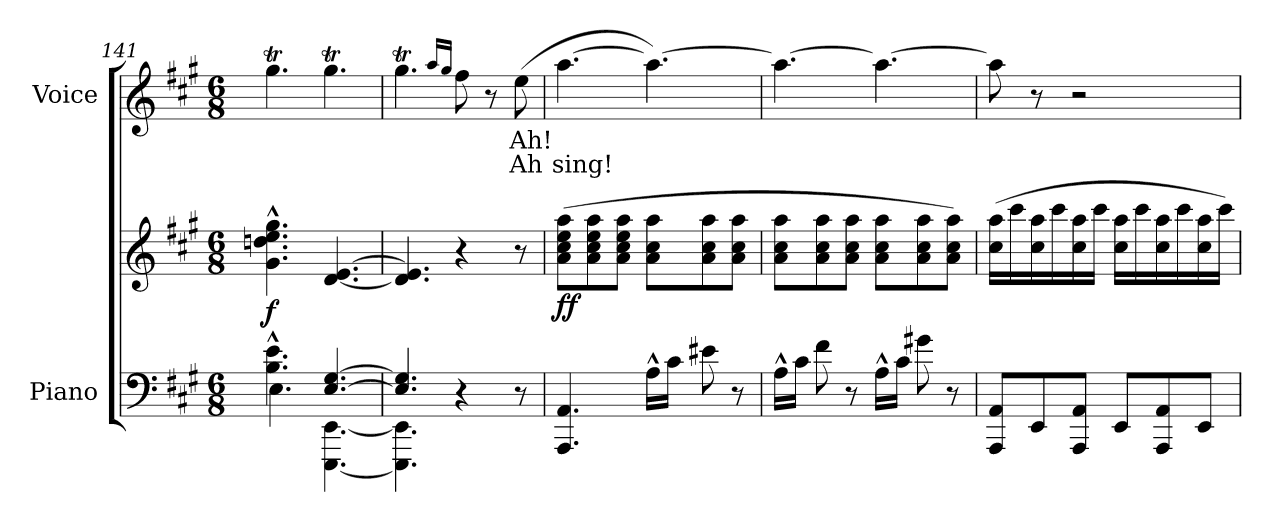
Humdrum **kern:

**kern	**kern	**dynam	**kern	**text	**text
*part2	*part2	*part2	*part1	*part1	*part1
*staff3	*staff2	*staff2/3	*staff1	*staff1	*staff1
*I"Piano	*	*	*I"Voice	*	*
*I'Pno	*	*	*	*	*
!!LO:LB:g=z
*clefF4	*clefG2	*	*clefG2	*	*
*k[f#c#g#]	*k[f#c#g#]	*	*k[f#c#g#]	*	*
*M6/8	*M6/8	*	*M6/8	*	*
=141	=141	=141	=141	=141	=141
*^	*	*	*	*	*
!	!	!	!LO:DY:b	!	!	!
4.B\^^ 4.e\^^	4.E\	4.g#\^^ 4.ddn\^^ 4.ee\^^ 4.gg#\^^	f	4.gg#t\	.	.
[>4.E/ [4.G#/	[4.EEE\ [4.EE\	[4.d/ [4.e/	.	4.gg#t\	.	.
=142	=142	=142	=142	=142	=142	=142
4.E/] 4.G#/]	4.EEE\] 4.EE\]	4.d/] 4.e/]	.	4.gg#t\	.	.
.	.	.	.	16qaa/LL	.	.
.	.	.	.	16qgg#/JJ	.	.
4r	4.ryy	4r	.	8ff#\	.	.
.	.	.	.	8r	.	.
!	!	!	!	!	!LO:LY:b	!LO:LY:b
8r	.	8r	.	(8ee\	Ah!	Ah
*v	*v	*	*	*	*	*
=143	=143	=143	=143	=143	=143
!	!	!LO:DY:b	!	!	!LO:LY:b
4.AAA/ 4.AA/	(8a\ 8cc#\ 8ee\ 8aa\L	ff	[4.aa\	.	sing!
.	8a\ 8cc#\ 8ee\ 8aa\	.	.	.	.
.	8a\ 8cc#\ 8ee\ 8aa\J	.	.	.	.
16A^^\LL	8a\ 8cc#\ 8aa\L	.	4.aa\_)	.	.
16c#\JJ	.	.	.	.	.
8e#X\	8a\ 8cc#\ 8aa\	.	.	.	.
8r	8a\ 8cc#\ 8aa\J	.	.	.	.
=144	=144	=144	=144	=144	=144
16A^^\LL	8a\ 8cc#\ 8aa\L	.	4.aa\_	.	.
16c#\JJ	.	.	.	.	.
8f#\	8a\ 8cc#\ 8aa\	.	.	.	.
8r	8a\ 8cc#\ 8aa\J	.	.	.	.
16A^^\LL	8a\ 8cc#\ 8aa\L	.	4.aa\_	.	.
16c#\JJ	.	.	.	.	.
8g#X\	8a\ 8cc#\ 8aa\	.	.	.	.
8r	8a\ 8cc#\ 8aa\J)	.	.	.	.
!!LO:LB:g=z
=145	=145	=145	=145	=145	=145
8AAA/ 8AA/L	(16cc#\ 16aa\LL	.	8aa\]	.	.
.	16ccc#\	.	.	.	.
8EE/	16cc#\ 16aa\	.	8r	.	.
.	16ccc#\	.	.	.	.
8AAA/ 8AA/J	16cc#\ 16aa\	.	2r	.	.
.	16ccc#\JJ	.	.	.	.
8EE/L	16cc#\ 16aa\LL	.	.	.	.
.	16ccc#\	.	.	.	.
8AAA/ 8AA/	16cc#\ 16aa\	.	.	.	.
.	16ccc#\	.	.	.	.
8EE/J	16cc#\ 16aa\	.	.	.	.
.	16ccc#\JJ)	.	.	.	.
=	=	=	=	=	=
*-	*-	*-	*-	*-	*-
